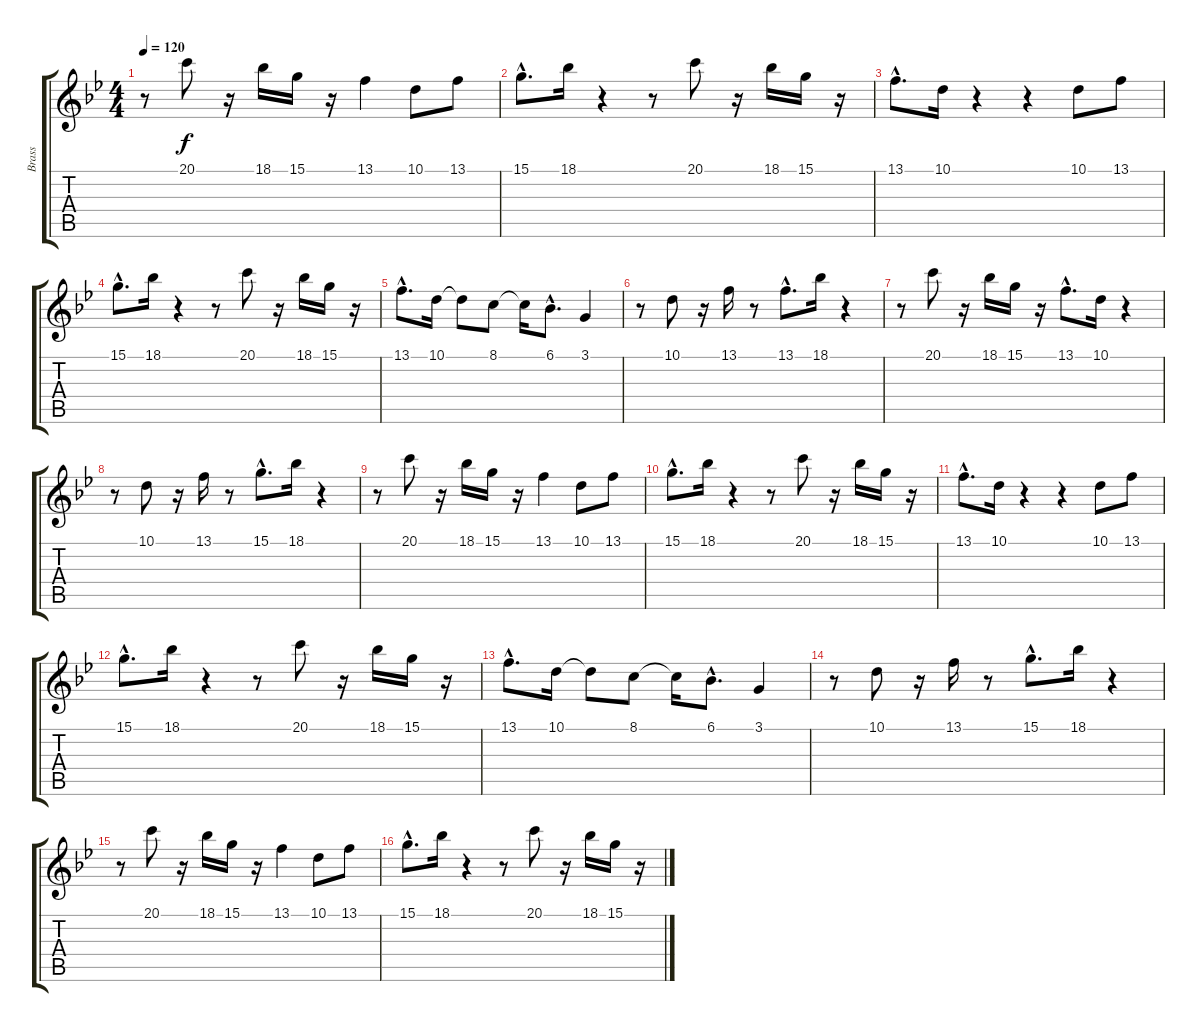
\track ("Brass" "Brass") {instrument brasssection}
\staff {score tabs}
\tuning (E4 B3 G3 D3 A2 E2) {hide}
\ts (4 4)
\tempo 120
\clef g2
\ks bb
r.8{dy f} 20.1.8 r.16 18.1.16 15.1.16 r.16 13.1.4 10.1.8 13.1.8 |
15.1{hac}.8{d} 18.1.16 r.4 r.8 20.1.8 r.16 18.1.16 15.1.16 r.16 |
13.1{hac}.8{d} 10.1.16 r.4 r.4 10.1.8 13.1.8 |
15.1{hac}.8{d} 18.1.16 r.4 r.8 20.1.8 r.16 18.1.16 15.1.16 r.16 |
13.1{hac}.8{d} 10.1.16 10.1{t}.8 8.1.8 8.1{t}.16 6.1{hac}.8{d} 3.1.4 |
r.8 10.1.8 r.16 13.1.16 r.8 13.1{hac}.8{d} 18.1.16 r.4 |
r.8 20.1.8 r.16 18.1.16 15.1.16 r.16 13.1{hac}.8{d} 10.1.16 r.4 |
r.8 10.1.8 r.16 13.1.16 r.8 15.1{hac}.8{d} 18.1.16 r.4 |
r.8 20.1.8 r.16 18.1.16 15.1.16 r.16 13.1.4 10.1.8 13.1.8 |
15.1{hac}.8{d} 18.1.16 r.4 r.8 20.1.8 r.16 18.1.16 15.1.16 r.16 |
13.1{hac}.8{d} 10.1.16 r.4 r.4 10.1.8 13.1.8 |
15.1{hac}.8{d} 18.1.16 r.4 r.8 20.1.8 r.16 18.1.16 15.1.16 r.16 |
13.1{hac}.8{d} 10.1.16 10.1{t}.8 8.1.8 8.1{t}.16 6.1{hac}.8{d} 3.1.4 |
r.8 10.1.8 r.16 13.1.16 r.8 15.1{hac}.8{d} 18.1.16 r.4 |
r.8 20.1.8 r.16 18.1.16 15.1.16 r.16 13.1.4 10.1.8 13.1.8 |
15.1{hac}.8{d} 18.1.16 r.4 r.8 20.1.8 r.16 18.1.16 15.1.16 r.16
